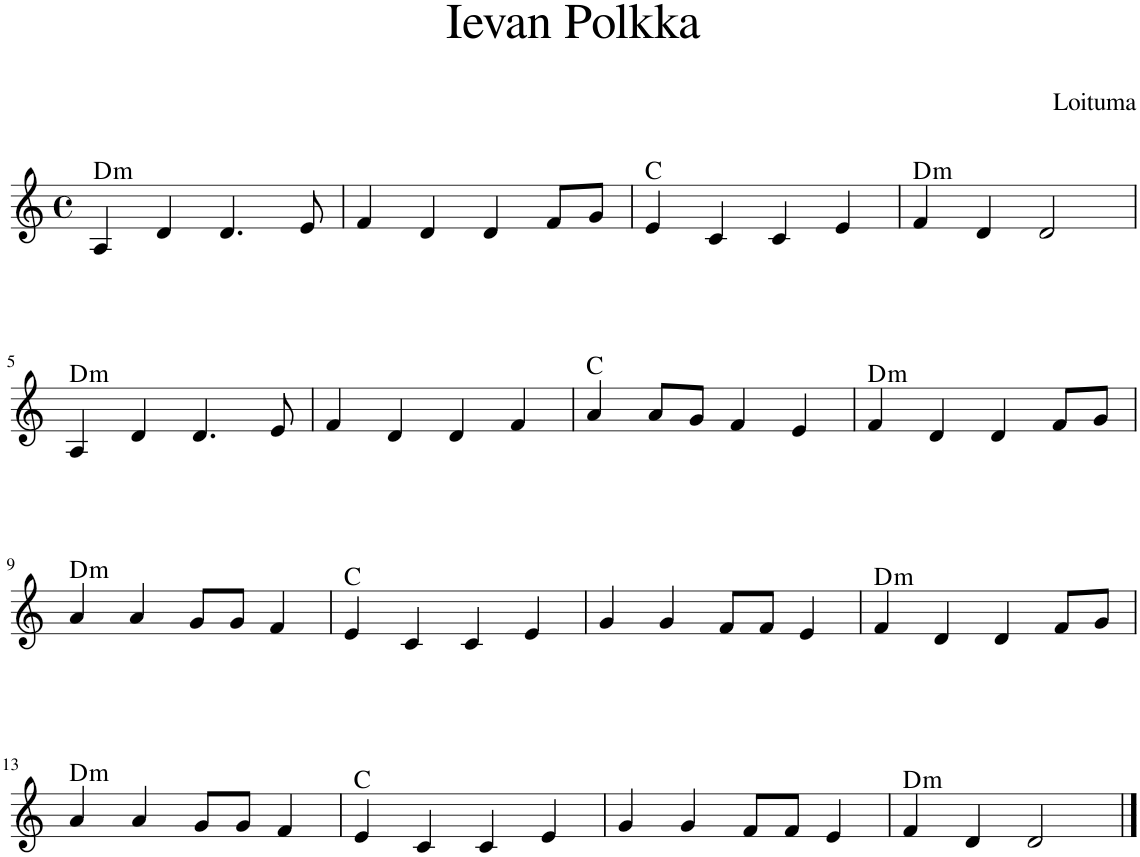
**kern	**harte
*part1	*part1
*staff1	*
*I"Clarinet	*
*I'Cl	*
*clefG2	*
*Trd1c2	*
*k[]	*
*M4/4	*
*met(c)	*
=1	=1
!	!LO:H:kt=m
4A/	D:min
4d/	.
4.d/	.
8e/	.
=2	=2
4f/	.
4d/	.
4d/	.
8f/L	.
8g/J	.
=3	=3
4e/	C:maj
4c/	.
4c/	.
4e/	.
=4	=4
!	!LO:H:kt=m
4f/	D:min
4d/	.
2d/	.
!!LO:LB:g=z
=5	=5
!	!LO:H:kt=m
4A/	D:min
4d/	.
4.d/	.
8e/	.
=6	=6
4f/	.
4d/	.
4d/	.
4f/	.
=7	=7
4a/	C:maj
8a/L	.
8g/J	.
4f/	.
4e/	.
=8	=8
!	!LO:H:kt=m
4f/	D:min
4d/	.
4d/	.
8f/L	.
8g/J	.
!!LO:LB:g=z
=9	=9
!	!LO:H:kt=m
4a/	D:min
4a/	.
8g/L	.
8g/J	.
4f/	.
=10	=10
4e/	C:maj
4c/	.
4c/	.
4e/	.
=11	=11
4g/	.
4g/	.
8f/L	.
8f/J	.
4e/	.
=12	=12
!	!LO:H:kt=m
4f/	D:min
4d/	.
4d/	.
8f/L	.
8g/J	.
!!LO:LB:g=z
=13	=13
!	!LO:H:kt=m
4a/	D:min
4a/	.
8g/L	.
8g/J	.
4f/	.
=14	=14
4e/	C:maj
4c/	.
4c/	.
4e/	.
=15	=15
4g/	.
4g/	.
8f/L	.
8f/J	.
4e/	.
=16	=16
!	!LO:H:kt=m
4f/	D:min
4d/	.
2d/	.
==	==
*-	*-
